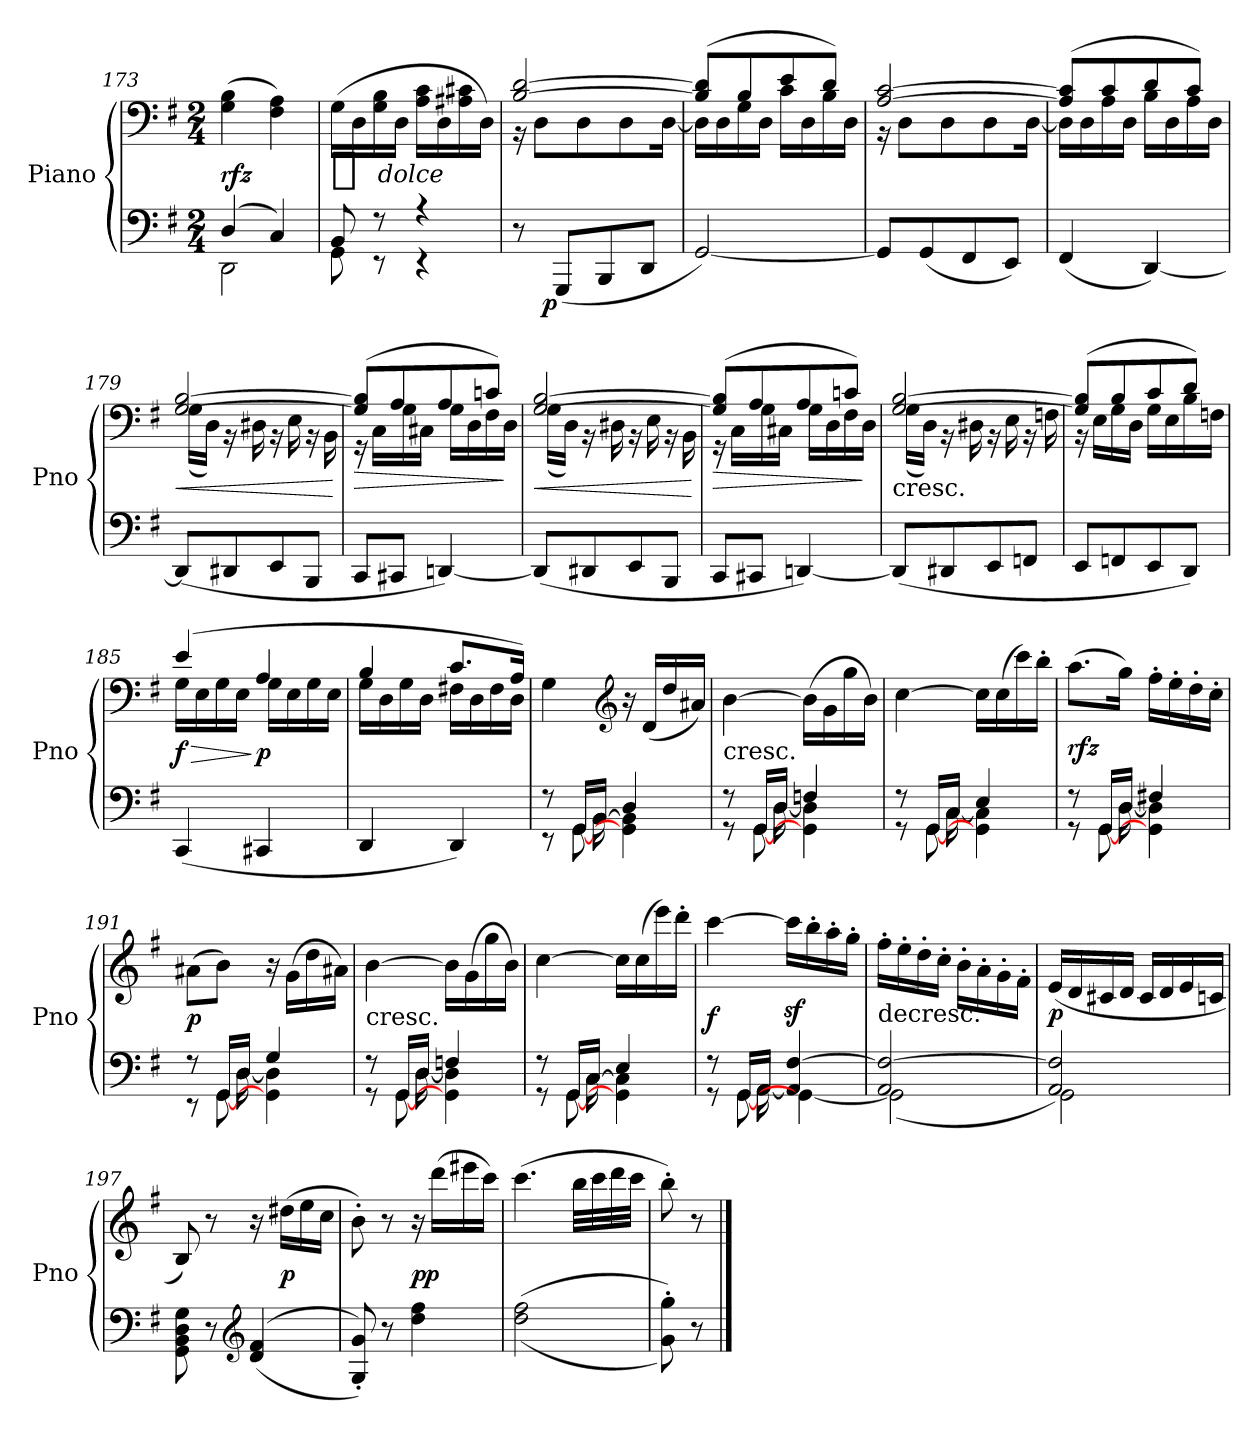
**kern	**kern	**dynam
*part1	*part1	*part1
*staff2	*staff1	*staff1/2
*I"Piano	*	*
*I'Pno	*	*
*clefF4	*clefF4	*
*k[f#]	*k[f#]	*
*G:	*G:	*
*M2/4	*M2/4	*
=173	=173	=173
*^	*	*
(4D	2DD	(4G 4B	rfz
4C)	.	4F# 4A)	.
=174	=174	=174	=174
!	!	!	!LO:DY:t=%s dolce
8BB	8GG	(16GLL	p
.	.	16D	.
8r	8r	16G 16B	.
.	.	16DJJ	.
4r	4r	16A 16cLL	.
.	.	16D	.
.	.	16A#X 16c#X	.
.	.	16DJJ)	.
*v	*v	*	*
=175	=175	=175
*	*^	*
8r	[2B [2d	16r	.
.	.	8DL	.
!	!	!	!LO:DY:b=2:rj
(8GGGL	.	.	p
.	.	8D	.
8BBB	.	.	.
.	.	8D	.
8DDJ	.	.	.
.	.	[16DJk	.
=176	=176	=176	=176
[2GG)	(8B] 8d]L	16DLL]	.
.	.	16D	.
.	8B	16G	.
.	.	16DJJ	.
.	8e	16cLL	.
.	.	16D	.
.	8dJ)	16B	.
.	.	16DJJ	.
=177	=177	=177	=177
8GGL]	[2A [2c	16rBB	.
.	.	8DL	.
(8GG	.	.	.
.	.	8D	.
8FF#	.	.	.
.	.	8D	.
8EEJ)	.	.	.
.	.	[16DJk	.
=178	=178	=178	=178
(4FF#	(8A] 8c]L	16DLL]	.
.	.	16D	.
.	8c	16A	.
.	.	16DJJ	.
[4DD)	8d	16BLL	.
.	.	16D	.
.	8cJ)	16A	.
.	.	16DJJ	.
=179	=179	=179	=179
(8DDL]	[2G [2B	(16GLL	<
.	.	16DJJ)	.
8DD#X	.	16r	.
.	.	16D#X	.
8EE	.	16r	.
.	.	16E	.
8BBBJ	.	16r	.
.	.	16BB	.
*	*v	*v	*
.	.	[
=180	=180	=180
*	*^	*
8CCL	(8G] 8B]L	16r	>
.	.	16CLL	.
8CC#XJ	8A	16G	.
.	.	16C#XJJ	.
[4DDn)	8A	16GLL	.
.	.	16D	.
.	8cnJ)	16F#	.
.	.	16DJJ	]
=181	=181	=181	=181
(8DDL]	[2G [2B	(16GLL	<
.	.	16DJJ)	.
8DD#X	.	16r	.
.	.	16D#X	.
8EE	.	16r	.
.	.	16E	.
8BBBJ	.	16r	.
.	.	16BB	.
*	*v	*v	*
.	.	[
=182	=182	=182
*	*^	*
8CCL	(8G] 8B]L	16r	>
.	.	16CLL	.
8CC#XJ	8A	16G	.
.	.	16C#XJJ	.
[4DDn)	8A	16GLL	.
.	.	16D	.
.	8cnJ)	16F#	.
.	.	16DJJ	]
=183	=183	=183	=183
!	!LO:TX:c:t=cresc.	!	!
(8DDL]	[2G [2B	(16GLL	.
.	.	16DJJ)	.
8DD#X	.	16r	.
.	.	16D#X	.
8EE	.	16r	.
.	.	16E	.
8FFnJ	.	16r	.
.	.	16Fn	.
=184	=184	=184	=184
8EEL	(8G] 8B]L	16r	.
.	.	16ELL	.
8FFn	8B	16G	.
.	.	16DJJ	.
8EE	8c	16GLL	.
.	.	16E	.
8DDJ)	8dJ)	16B	.
.	.	16FnJJ	.
=185	=185	=185	=185
(4CC	(4e	16GLL	> f
.	.	16E	.
.	.	16G	.
.	.	16EJJ	.
4CC#X	4A	16GLL	] p
.	.	16E	.
.	.	16G	.
.	.	16EJJ	.
=186	=186	=186	=186
4DD	4B	16GLL	.
.	.	16D	.
.	.	16G	.
.	.	16DJJ	.
4DD)	8.cL	16F#XLL	.
.	.	16D	.
.	.	16F#	.
.	16AJk)	16DJJ	.
*	*v	*v	*
=187	=187	=187
*^	*	*
8r	8r	4G	.
!	!LO:N:vis=8	!	!
16GGLL	[16GG	.	.
[16BBJJ	16BB	.	.
*	*	*clefG2	*
4D	4GG] 4BB]	16r	.
.	.	(16dLL	.
.	.	16dd	.
.	.	16a#XJJ)	.
=188	=188	=188	=188
!	!	!LO:TX:c:t=cresc.	!
8r	8r	[4b	.
!	!LO:N:vis=8	!	!
16GGLL	[16GG	.	.
16DJJ	[16D	.	.
4Fn	4GG] 4D]	(16bLL]	.
.	.	16g	.
.	.	16gg	.
.	.	16bJJ)	.
=189	=189	=189	=189
8r	8r	[4cc	.
!	!LO:N:vis=8	!	!
16GGLL	[16GG	.	.
16CJJ	[16C	.	.
4E	4GG] 4C]	16ccLL]	.
.	.	(16cc	.
.	.	16ccc)	.
.	.	16bb'JJ	.
=190	=190	=190	=190
8r	8r	(8.aaL	rfz
!	!LO:N:vis=8	!	!
16GGLL	[16GG	.	.
16DJJ	[16D	16ggJk)	.
4F#X	4GG] 4D]	16ff#'LL	.
.	.	16ee'	.
.	.	16dd'	.
.	.	16cc'JJ	.
=191	=191	=191	=191
8r	8r	(8a#X\L	p
!	!LO:N:vis=8	!	!
16GGLL	[16GG	8b\J)	.
16DJJ	[16D	.	.
4G	4GG] 4D]	16r	.
.	.	(16gLL	.
.	.	16dd	.
.	.	16a#XJJ)	.
=192	=192	=192	=192
!	!	!LO:TX:c:t=cresc.	!
8r	8r	[4b	.
!	!LO:N:vis=8	!	!
16GGLL	[16GG	.	.
16DJJ	[16D	.	.
4Fn	4GG] 4D]	16bLL]	.
.	.	(16g	.
.	.	16gg	.
.	.	16bJJ)	.
=193	=193	=193	=193
8r	8r	[4cc	.
!	!LO:N:vis=8	!	!
16GGLL	[16GG	.	.
[16CJJ	16C	.	.
4E	4GG] 4C]	16ccLL]	.
.	.	(16cc	.
.	.	16eee)	.
.	.	16ddd'JJ	.
=194	=194	=194	=194
8r	8r	[4ccc	f
!	!LO:N:vis=8	!	!
16GGLL	[16GG	.	.
16AAJJ	[16AA	.	.
4AA]z> [4F#z>	4GG_	16cccLL]	.
.	.	16bb'	.
.	.	16aa'	.
.	.	16gg'JJ	.
=195	=195	=195	=195
!	!	!LO:TX:c:t=decresc.	!
2AA 2F#_	(2GG]	16ff#'LL	.
.	.	16ee'	.
.	.	16dd'	.
.	.	16cc'JJ	.
.	.	16b'\LL	.
.	.	16a'\	.
.	.	16g'\	.
.	.	16f#'\JJ	.
=196	=196	=196	=196
2AA 2F#])	2GG	(16eLL	p
.	.	16d	.
.	.	16c#X	.
.	.	16dJJ	.
.	.	16c#LL	.
.	.	16d	.
.	.	16e	.
.	.	16cnJJ	.
*v	*v	*	*
=197	=197	=197
8GG\ 8BB\ 8D\ 8G\	8B)	.
8r	8r	.
*clefG2	*	*
(<(>4d 4f#	16r	.
.	(16dd#XLL	p
.	16ee	.
.	16ccJJ	.
=198	=198	=198
8G' 8g'))	8b')	.
8r	8r	.
4dd 4ff#	16r	pp
.	(16dddLL	.
.	16eee#X	.
.	16cccJJ)	.
=199	=199	=199
(<(>2dd 2ff#	(4.ccc	.
.	32bbLLL	.
.	32ccc	.
.	32ddd	.
.	32cccJJJ	.
=200	=200	=200
8g' 8gg'))	8bb')	.
8r	8r	.
==	==	==
*-	*-	*-
